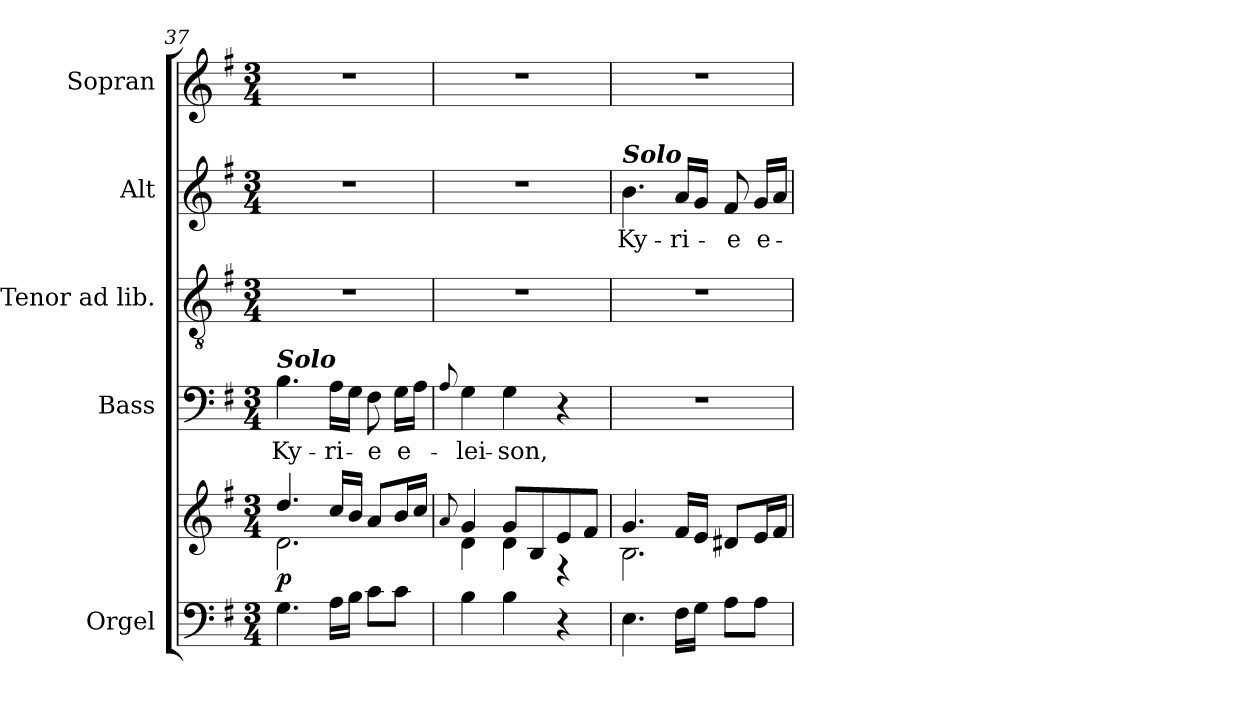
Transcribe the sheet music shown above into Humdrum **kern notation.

**kern	**kern	**dynam	**kern	**text	**kern	**kern	**text	**kern
*part5	*part5	*part5	*part4	*part4	*part3	*part2	*part2	*part1
*staff6	*staff5	*staff5/6	*staff4	*staff4	*staff3	*staff2	*staff2	*staff1
*I"Orgel	*	*	*I"Bass	*	*I"Tenor ad lib.	*I"Alt	*	*I"Sopran
*I'Org.	*	*	*I'B.	*	*I'T.	*I'A.	*	*I'S.
*clefF4	*clefG2	*	*clefF4	*	*clefGv2	*clefG2	*	*clefG2
*k[f#]	*k[f#]	*	*k[f#]	*	*k[f#]	*k[f#]	*	*k[f#]
*G:	*G:	*	*G:	*	*G:	*G:	*	*G:
*M3/4	*M3/4	*	*M3/4	*	*M3/4	*M3/4	*	*M3/4
=37	=37	=37	=37	=37	=37	=37	=37	=37
*	*^	*	*	*	*	*	*	*
!	!	!	!	!LO:TX:a:Bi:t=Solo	!	!	!	!	!
!	!	!	!LO:DY:b	!	!LO:LY:b	!	!	!	!
4.G\	4.dd/	2.d\	p	4.B\	Ky-	2.r	2.r	.	2.r
!	!	!	!	!	!LO:LY:b	!	!	!	!
16A\LL	16cc/LL	.	.	16A\LL	-ri-	.	.	.	.
16B\JJ	16b/JJ	.	.	16G\JJ	.	.	.	.	.
!	!	!	!	!	!LO:LY:b	!	!	!	!
8c\L	8a/L	.	.	8F#\	-e	.	.	.	.
!	!	!	!	!	!LO:LY:b	!	!	!	!
8c\J	16b/L	.	.	16G\LL	e-	.	.	.	.
.	16cc/JJ	.	.	16A\JJ	.	.	.	.	.
=38	=38	=38	=38	=38	=38	=38	=38	=38	=38
.	8qqa/	.	.	8qqA/	.	.	.	.	.
!	!	!	!	!	!LO:LY:b	!	!	!	!
4B\	4g/	4d\	.	4G\	-lei-	2.r	2.r	.	2.r
!	!	!	!	!	!LO:LY:b	!	!	!	!
4B\	8g/L	4d\	.	4G\	-son,	.	.	.	.
.	8B/	.	.	.	.	.	.	.	.
4r	8e/	4rF	.	4r	.	.	.	.	.
.	8f#/J	.	.	.	.	.	.	.	.
=39	=39	=39	=39	=39	=39	=39	=39	=39	=39
!	!	!	!	!	!	!	!LO:TX:a:Bi:t=Solo	!	!
!	!	!	!	!	!	!	!	!LO:LY:b	!
4.E\	4.g/	2.B\	.	2.r	.	2.r	4.b\	Ky-	2.r
!	!	!	!	!	!	!	!	!LO:LY:b	!
16F#\LL	16f#/LL	.	.	.	.	.	16a/LL	-ri-	.
16G\JJ	16e/JJ	.	.	.	.	.	16g/JJ	.	.
!	!	!	!	!	!	!	!	!LO:LY:b	!
8A\L	8d#X/L	.	.	.	.	.	8f#/	-e	.
!	!	!	!	!	!	!	!	!LO:LY:b	!
8A\J	16e/L	.	.	.	.	.	16g/LL	e-	.
.	16f#/JJ	.	.	.	.	.	16a/JJ	.	.
*	*v	*v	*	*	*	*	*	*	*
=	=	=	=	=	=	=	=	=
*-	*-	*-	*-	*-	*-	*-	*-	*-
